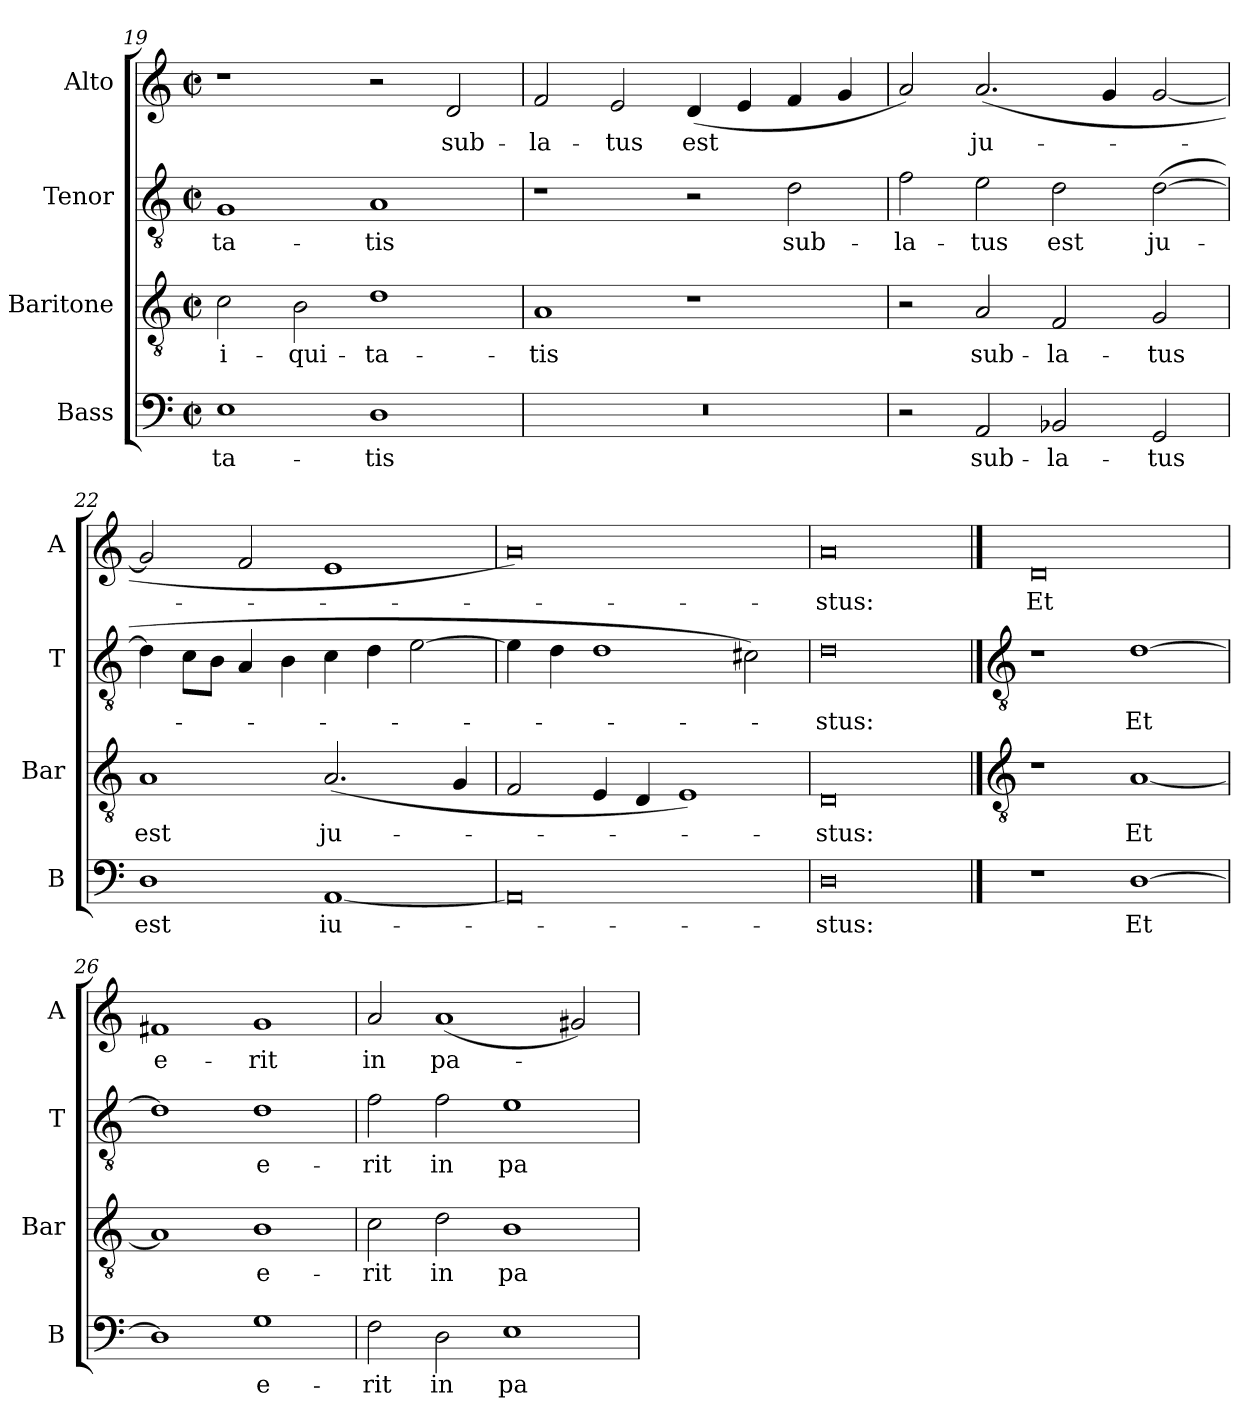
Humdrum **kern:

**kern	**text	**kern	**text	**kern	**text	**kern	**text
*part4	*part4	*part3	*part3	*part2	*part2	*part1	*part1
*staff4	*staff4	*staff3	*staff3	*staff2	*staff2	*staff1	*staff1
*I"Bass	*	*I"Baritone	*	*I"Tenor	*	*I"Alto	*
*I'B	*	*I'Bar	*	*I'T	*	*I'A	*
!!LO:LB:g=z
*clefF4	*	*clefGv2	*	*clefGv2	*	*clefG2	*
*k[]	*	*k[]	*	*k[]	*	*k[]	*
*C:	*	*C:	*	*C:	*	*C:	*
*M4/2	*	*M4/2	*	*M4/2	*	*M4/2	*
*met(c|)	*	*met(c|)	*	*met(c|)	*	*met(c|)	*
=19	=19	=19	=19	=19	=19	=19	=19
!	!LO:LY:b	!	!LO:LY:b	!	!LO:LY:b	!	!
1E	-ta-	2c	-i-	1G	-ta-	1r	.
!	!	!	!LO:LY:b	!	!	!	!
.	.	2B	-qui-	.	.	.	.
!	!LO:LY:b	!	!LO:LY:b	!	!LO:LY:b	!	!
1D	-tis	1d	-ta-	1A	-tis	2r	.
!	!	!	!	!	!	!	!LO:LY:b
.	.	.	.	.	.	2d	sub-
=20	=20	=20	=20	=20	=20	=20	=20
!	!	!	!LO:LY:b	!	!	!	!LO:LY:b
0r	.	1A	-tis	1r	.	2f/	-la-
!	!	!	!	!	!	!	!LO:LY:b
.	.	.	.	.	.	2e	-tus
!	!	!	!	!	!	!	!LO:LY:b
.	.	1r	.	2r	.	(<4d	est
.	.	.	.	.	.	4e/	.
!	!	!	!	!	!LO:LY:b	!	!
.	.	.	.	2d	sub-	4f	.
.	.	.	.	.	.	4g	.
=21	=21	=21	=21	=21	=21	=21	=21
!	!	!	!	!	!LO:LY:b	!	!
2r	.	2r	.	2f\	-la-	2a)	.
!	!LO:LY:b	!	!LO:LY:b	!	!LO:LY:b	!	!LO:LY:b
2AA	sub-	2A	sub-	2e	-tus	(<2.a	ju-
!	!LO:LY:b	!	!LO:LY:b	!	!LO:LY:b	!	!
2BB-X	-la-	2F	-la-	2d	est	.	.
.	.	.	.	.	.	4g	.
!	!LO:LY:b	!	!LO:LY:b	!	!LO:LY:b	!	!
2GG	-tus	2G	-tus	(>[2d	ju-	[2g	.
=22	=22	=22	=22	=22	=22	=22	=22
!	!LO:LY:b	!	!LO:LY:b	!	!	!	!
1D	est	1A	est	4d]	.	2g]	.
.	.	.	.	8cL	.	.	.
.	.	.	.	8BJ	.	.	.
.	.	.	.	4A	.	2f	.
.	.	.	.	4B	.	.	.
!	!LO:LY:b	!	!LO:LY:b	!	!	!	!
[1AA	iu-	(<2.A	ju-	4c	.	1e	.
.	.	.	.	4d	.	.	.
.	.	.	.	[2e	.	.	.
.	.	4G/	.	.	.	.	.
=23	=23	=23	=23	=23	=23	=23	=23
0AA]	.	2F/	.	4e]	.	0a)	.
.	.	.	.	4d	.	.	.
.	.	4E	.	1d	.	.	.
.	.	4D	.	.	.	.	.
.	.	1E)	.	.	.	.	.
.	.	.	.	2c#X)	.	.	.
=24	=24	=24	=24	=24	=24	=24	=24
!	!LO:LY:b	!	!LO:LY:b	!	!LO:LY:b	!	!LO:LY:b
0D	stus:	0D	stus:	0d	stus:	0a	stus:
!!LO:LB:g=z
==25	==25	==25	==25	==25	==25	==25	==25
*	*	*clefGv2	*	*clefGv2	*	*	*
!	!	!	!	!	!	!	!LO:LY:b
1r	.	1r	.	1r	.	0d	Et
!	!LO:LY:b	!	!LO:LY:b	!	!LO:LY:b	!	!
[1D	Et	[1A	Et	[1d	Et	.	.
=26	=26	=26	=26	=26	=26	=26	=26
!	!	!	!	!	!	!	!LO:LY:b
1D]	.	1A]	.	1d]	.	1f#X	e-
!	!LO:LY:b	!	!LO:LY:b	!	!LO:LY:b	!	!LO:LY:b
1G	e-	1B	e-	1d	e-	1g	-rit
=27	=27	=27	=27	=27	=27	=27	=27
!	!LO:LY:b	!	!LO:LY:b	!	!LO:LY:b	!	!LO:LY:b
2F	-rit	2c	-rit	2f\	-rit	2a	in
!	!LO:LY:b	!	!LO:LY:b	!	!LO:LY:b	!	!LO:LY:b
2D	in	2d	in	2f\	in	(<1a	pa-
!	!LO:LY:b	!	!LO:LY:b	!	!LO:LY:b	!	!
1E	pa-	1B	pa-	1e	pa-	.	.
.	.	.	.	.	.	2g#X)	.
=	=	=	=	=	=	=	=
*-	*-	*-	*-	*-	*-	*-	*-
